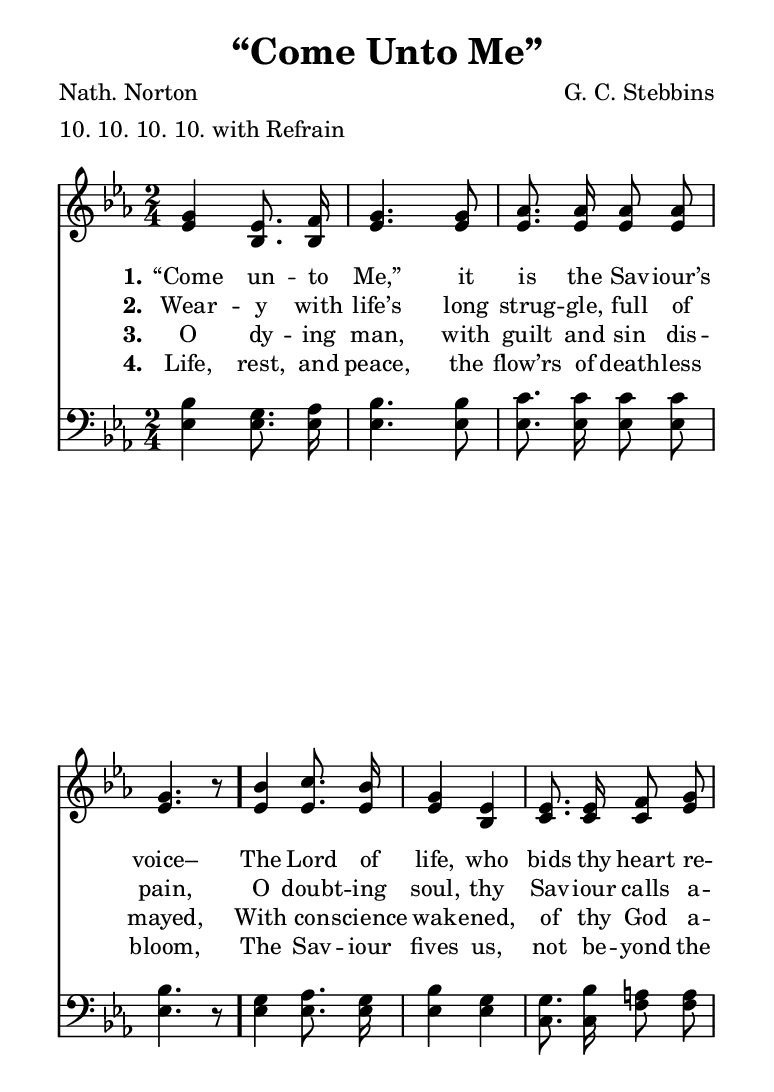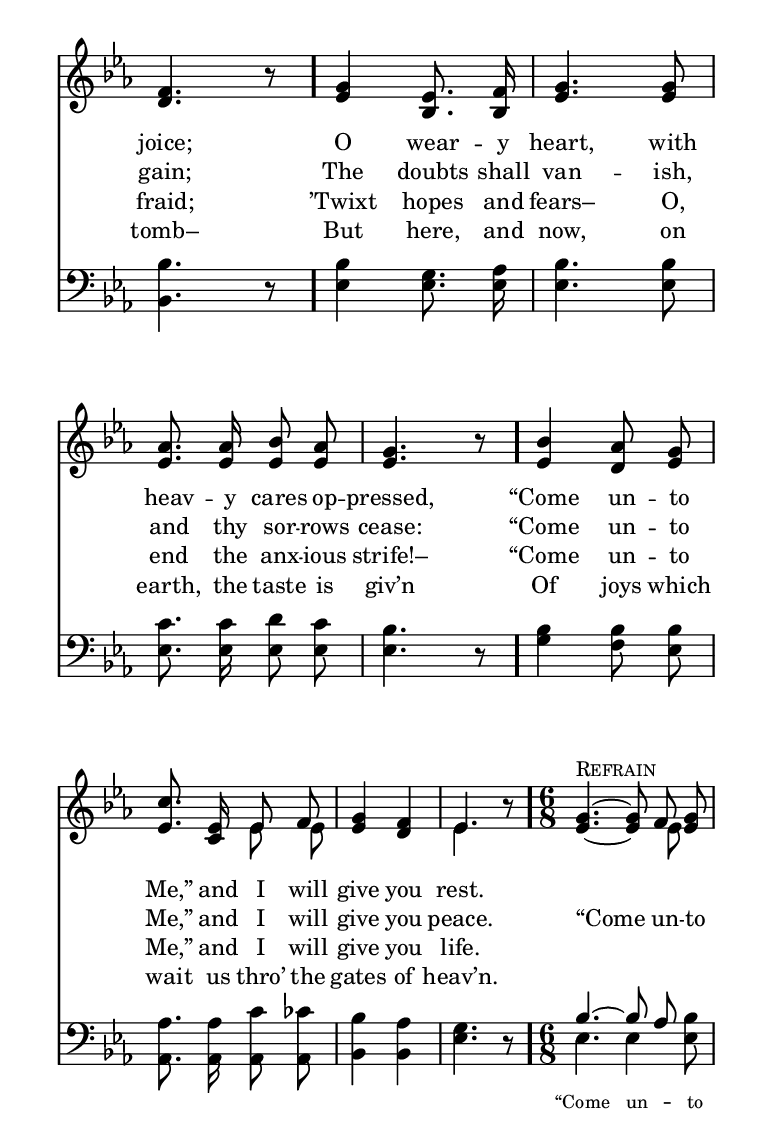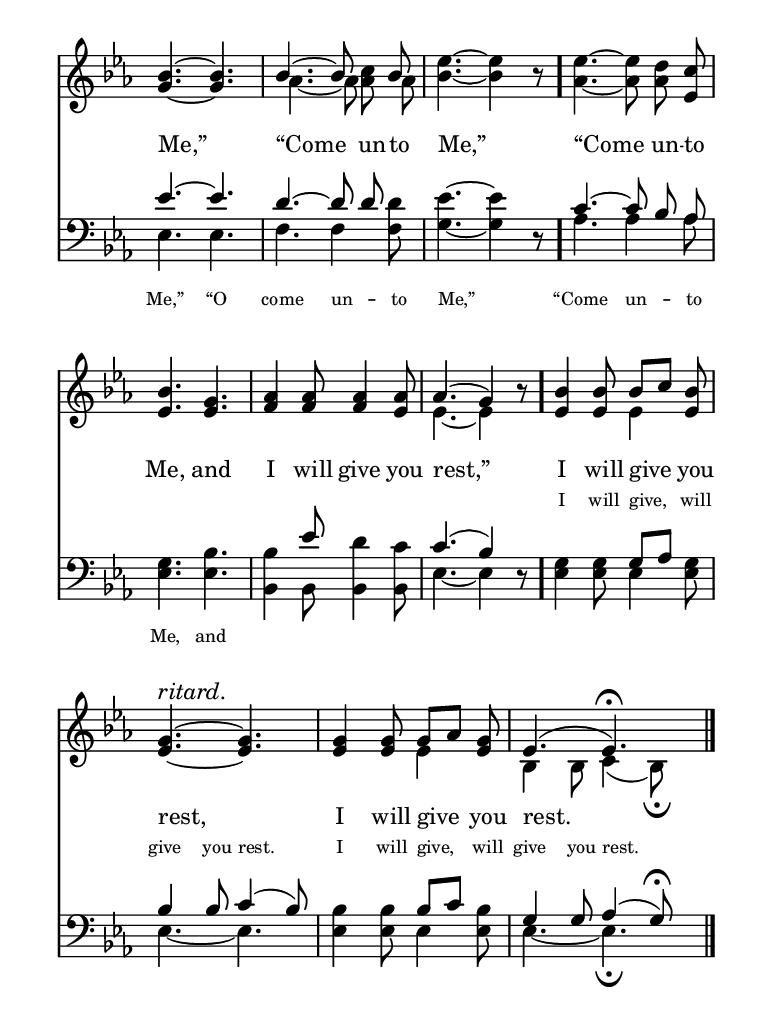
\include "common/global.ily"
\paper {
  \include "common/paper.ily"
  ragged-last-bottom = ##t
  systems-per-page = #(cond (is-eogsized 4) (#t #f))
  system-count = #(cond (is-eogsized 5) (#t #f))
  page-count = #(cond (is-eogsized 2) (#t #f))
}

\header{
  hymnnumber = "6"
  title = "“Come Unto Me”"
  tunename = ""
  meter = "10. 10. 10. 10. with Refrain"
  poet = "Nath. Norton"
  composer = "G. C. Stebbins"
  %copyright = ""
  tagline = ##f
}

% for fermata in MIDI
ta = { \tempo 4=84 }
tb = { \tempo 4=42 }
tc = { \tempo 4=21 }

patternA = { \ta c4 c8. c16       | c4. c8        | c8. c16 c8 c8    | c4. c8                     } % Line 1, 3
patternB = { \ta c4 c8. c16       | c4 c4         | c8. c16 c8 c8    | c4. c8                     } % Line 2
patternC = { \ta c4 c8 c8         | c8. c16 c8 c8 | c4 c4            | c4. c8                     } % Line 4

patternR = { \ta c4. ~ c8 c8 c8   | c4. ~ c4.     | c4. ~ c8 c8 c8   | c4. ~ c4 c8                } % Refrain soprano / alto / tenor 1
patternS = { \ta c4. ~ c8 c8 c8   | c4. c4.       | c4 c8 c4 c8      | c4.( c4) c8                } % Refrain soprano / tenor 2
patternZ = { \ta c4. ~ c8 c8 c8   | c4. c4.       | c4 c8 c4 c8      | c4. ~ c4 c8                } % Refrain alto 2
patternT = { \ta c4 c8 c8[ c8] c8 | c4. ~ c4.     | c4 c8 c8[ c8] c8 | c4.( \tb c4.) \fermata     } % Refrain soprano 3
patternU = { \ta c4 c8 c4 c8      | c4. ~ c4.     | c4 c8 c4 c8      | c4 c8 c4( \tc c8) \fermata } % Refrain alto 3
patternV = { \ta c4 c8 c8[ c8] c8 | c4 c8 c4( c8) | c4 c8 c8[ c8] c8 | c4 c8 c4( \tc c8) \fermata } % Refrain tenor 3
patternW = { \ta c4. c4 c8        | c4. c4.       | c4. c4 c8        | c4. ~ c4 c8                } % Refrain bass 1
patternX = { \ta c4. c4 c8        | c4. c4.       | c4 c8 c4 c8      | c4. ~ c4 c8                } % Refrain bass 2
patternY = { \ta c4 c8 c4 c8      | c4. ~ c4.     | c4 c8 c4 c8      | c4. ~ \tb c4. \fermata     } % Refrain bass 3
patternZ = { \ta c4. ~ c8 c8 c8   | c4. c4.       | c4 c8 c4 c8      | c4. ~ c4 c8                } % Refrain alto 2

global = {
  \include "common/overrides.ily"
  \override Staff.TimeSignature.style = #'numbered
  \time 2/4
  \override Score.MetronomeMark.transparent = ##t
  \ta
  \key ees \major
  %\partial 4.
  \autoBeamOff
}

notesSoprano = {
\global
\relative c'' {

  \changePitch \patternA { g ees f   | g g          | aes aes aes aes | g r   }
  \changePitch \patternB { bes c bes | g ees        | ees ees f g     | f r   }
  \changePitch \patternA { g ees f   | g g          | aes aes bes aes | g r   }
  \changePitch \patternC { bes aes g | c ees, ees f | g f             | ees r }

  \time 6/8
  << s^\markup { \small \caps "Refrain" }
  \changePitch \patternR { g g f g           | bes bes | bes bes c bes   | ees ees r } >>
  \changePitch \patternS { ees ees d c       | bes g   | aes aes aes aes | aes g r   }
  \changePitch \patternT { bes bes bes c bes | g^\markup{\italic{ritard.}} g     | g g g aes g     | ees ees   }


  \bar "|."

}
}

notesAlto = {
\global
\relative e' {

  \changePitch \patternA { ees bes bes | ees ees       | ees ees ees ees | ees r }
  \changePitch \patternB { ees ees ees | ees bes       | c c c ees       | d r   }
  \changePitch \patternA { ees bes bes | ees ees       | ees ees ees ees | ees r }
  \changePitch \patternC { ees d ees   | ees c ees ees | ees d           | ees r }

  \changePitch \patternR { ees ees ees ees | g g     | aes aes aes aes | bes bes r     }
  \changePitch \patternZ { aes aes aes ees | ees ees | f f f ees       | ees ees r     }
  \changePitch \patternU { ees ees ees ees | ees ees | ees ees ees ees | bes bes c bes }

}
}

notesTenor = {
\global
\relative a {

  \changePitch \patternA { bes g aes   | bes bes       | c c c c   | bes r }
  \changePitch \patternB { g aes g     | bes g         | g bes a a | bes r }
  \changePitch \patternA { bes g aes   | bes bes       | c c d c   | bes r }
  \changePitch \patternC { bes bes bes | aes aes c ces | bes aes   | g r   }

  \changePitch \patternR { bes bes aes bes | ees ees       | d d d d           | ees ees r }
  \changePitch \patternS { c c bes aes     | g bes         | bes ees d c       | c bes r   }
  \changePitch \patternV { g g g aes g     | bes bes c bes | bes bes bes c bes | g g aes g }

}
}

notesBass = {
\global
\relative f {

  \changePitch \patternA { ees ees ees | ees ees          | ees ees ees ees | ees r  }
  \changePitch \patternB { ees ees ees | ees ees          | c c f f         | bes, r }
  \changePitch \patternA { ees ees ees | ees ees          | ees ees ees ees | ees r  }
  \changePitch \patternC { g f ees     | aes, aes aes aes | bes bes         | ees r  }

  \changePitch \patternW { ees ees ees     | ees ees | f f f           | g g r     }
  \changePitch \patternX { aes aes aes     | ees ees | bes bes bes bes | ees ees r }
  \changePitch \patternY { ees ees ees ees | ees ees | ees ees ees ees | ees ees   }

}
}

Refrain = \lyricmode {

  “Come un -- to Me,” “Come un -- to Me,” \bar "."
  “Come un -- to Me, and I will give you rest,” \bar "."
  I will give you rest, I will give you rest. \bar "."

}

BassRefrainA = \lyricmode {

  \override LyricText.font-size = #-2
  \repeat unfold 40 { \skip 4 }
  “Come un -- to Me,” “O come un -- to Me,”
  “Come un -- to Me, and

}

TenorRefrainA = \lyricmode {

  \override LyricText.font-size = #-2
  \repeat unfold 58 { \skip 4 }
  I will give, will give you rest.
  I will give, will give you rest.

}

wordsA = \lyricmode {
\set stanza = "1."

  “Come un -- to Me,” it is the Sav -- iour’s voice– \bar "."
  The Lord of life, who bids thy heart re -- joice; \bar "."
  O wear -- y heart, with heav -- y cares op -- pressed, \bar "."
  “Come un -- to Me,” and I will give you rest. \bar "."

}

wordsB = \lyricmode {
\set stanza = "2."

  Wear -- y with life’s long strug -- gle, full of pain,
  O doubt -- ing soul, thy Sav -- iour calls a -- gain;
  The doubts shall van -- ish, and thy sor -- rows cease:
  “Come un -- to Me,” and I will give you peace.

  % This \break appears in the original (eogsized) but unnecessarily prevents
  % the letter variant from laying out on one page.
  %\break
  \Refrain
}

wordsC = \lyricmode {
\set stanza = "3."

  O dy -- ing man, with guilt and sin dis -- mayed,
  With con -- science wak -- ened, of thy God a -- fraid;
  ’Twixt hopes and fears– O, end the anx -- ious strife!–
  “Come un -- to Me,” and I will give you life.

}

wordsD = \lyricmode {
\set stanza = "4."

  Life, rest, and peace, the flow’rs of death -- less bloom,
  The Sav -- iour fives us, not be -- yond the tomb–
  But here, and now, on earth, the taste is giv’n
  Of joys which wait us thro’ the gates of heav’n.

}


\score {
  \context ChoirStaff <<
    \context Staff = upper <<
      \set Staff.autoBeaming = ##f
      \set ChoirStaff.systemStartDelimiter = #'SystemStartBar
      \set ChoirStaff.printPartCombineTexts = ##f
      \partcombine #'(2 . 9) \notesSoprano \notesAlto
      \context NullVoice = sopranos { \voiceOne << \notesSoprano >> }
      \context NullVoice = altos { \voiceTwo << \notesAlto >> }
      \context Lyrics = one   \lyricsto sopranos \wordsA
      \context Lyrics = two   \lyricsto sopranos \wordsB
      \context Lyrics = three \lyricsto sopranos \wordsC
      \context Lyrics = four  \lyricsto sopranos \wordsD
    >>
    \context Staff = men <<
      \set Staff.autoBeaming = ##f
      \clef bass
      \set ChoirStaff.printPartCombineTexts = ##f
      \partcombine #'(2 . 9) \notesTenor \notesBass
      \context NullVoice = tenors { \voiceOne << \notesTenor >> }
      \context NullVoice = basses { \voiceTwo << \notesBass >> }
    >>
  \new Lyrics \with { alignAboveContext = men } \lyricsto tenors \TenorRefrainA
  \new Lyrics \with { alignBelowContext = men } \lyricsto basses \BassRefrainA
  >>
  \layout {
    \include "common/layout.ily"
  }
  \midi{
    \include "common/midi.ily"
  }
}

\version "2.19.49"  % necessary for upgrading to future LilyPond versions.

% vi:set et ts=2 sw=2 ai nocindent syntax=lilypond:
